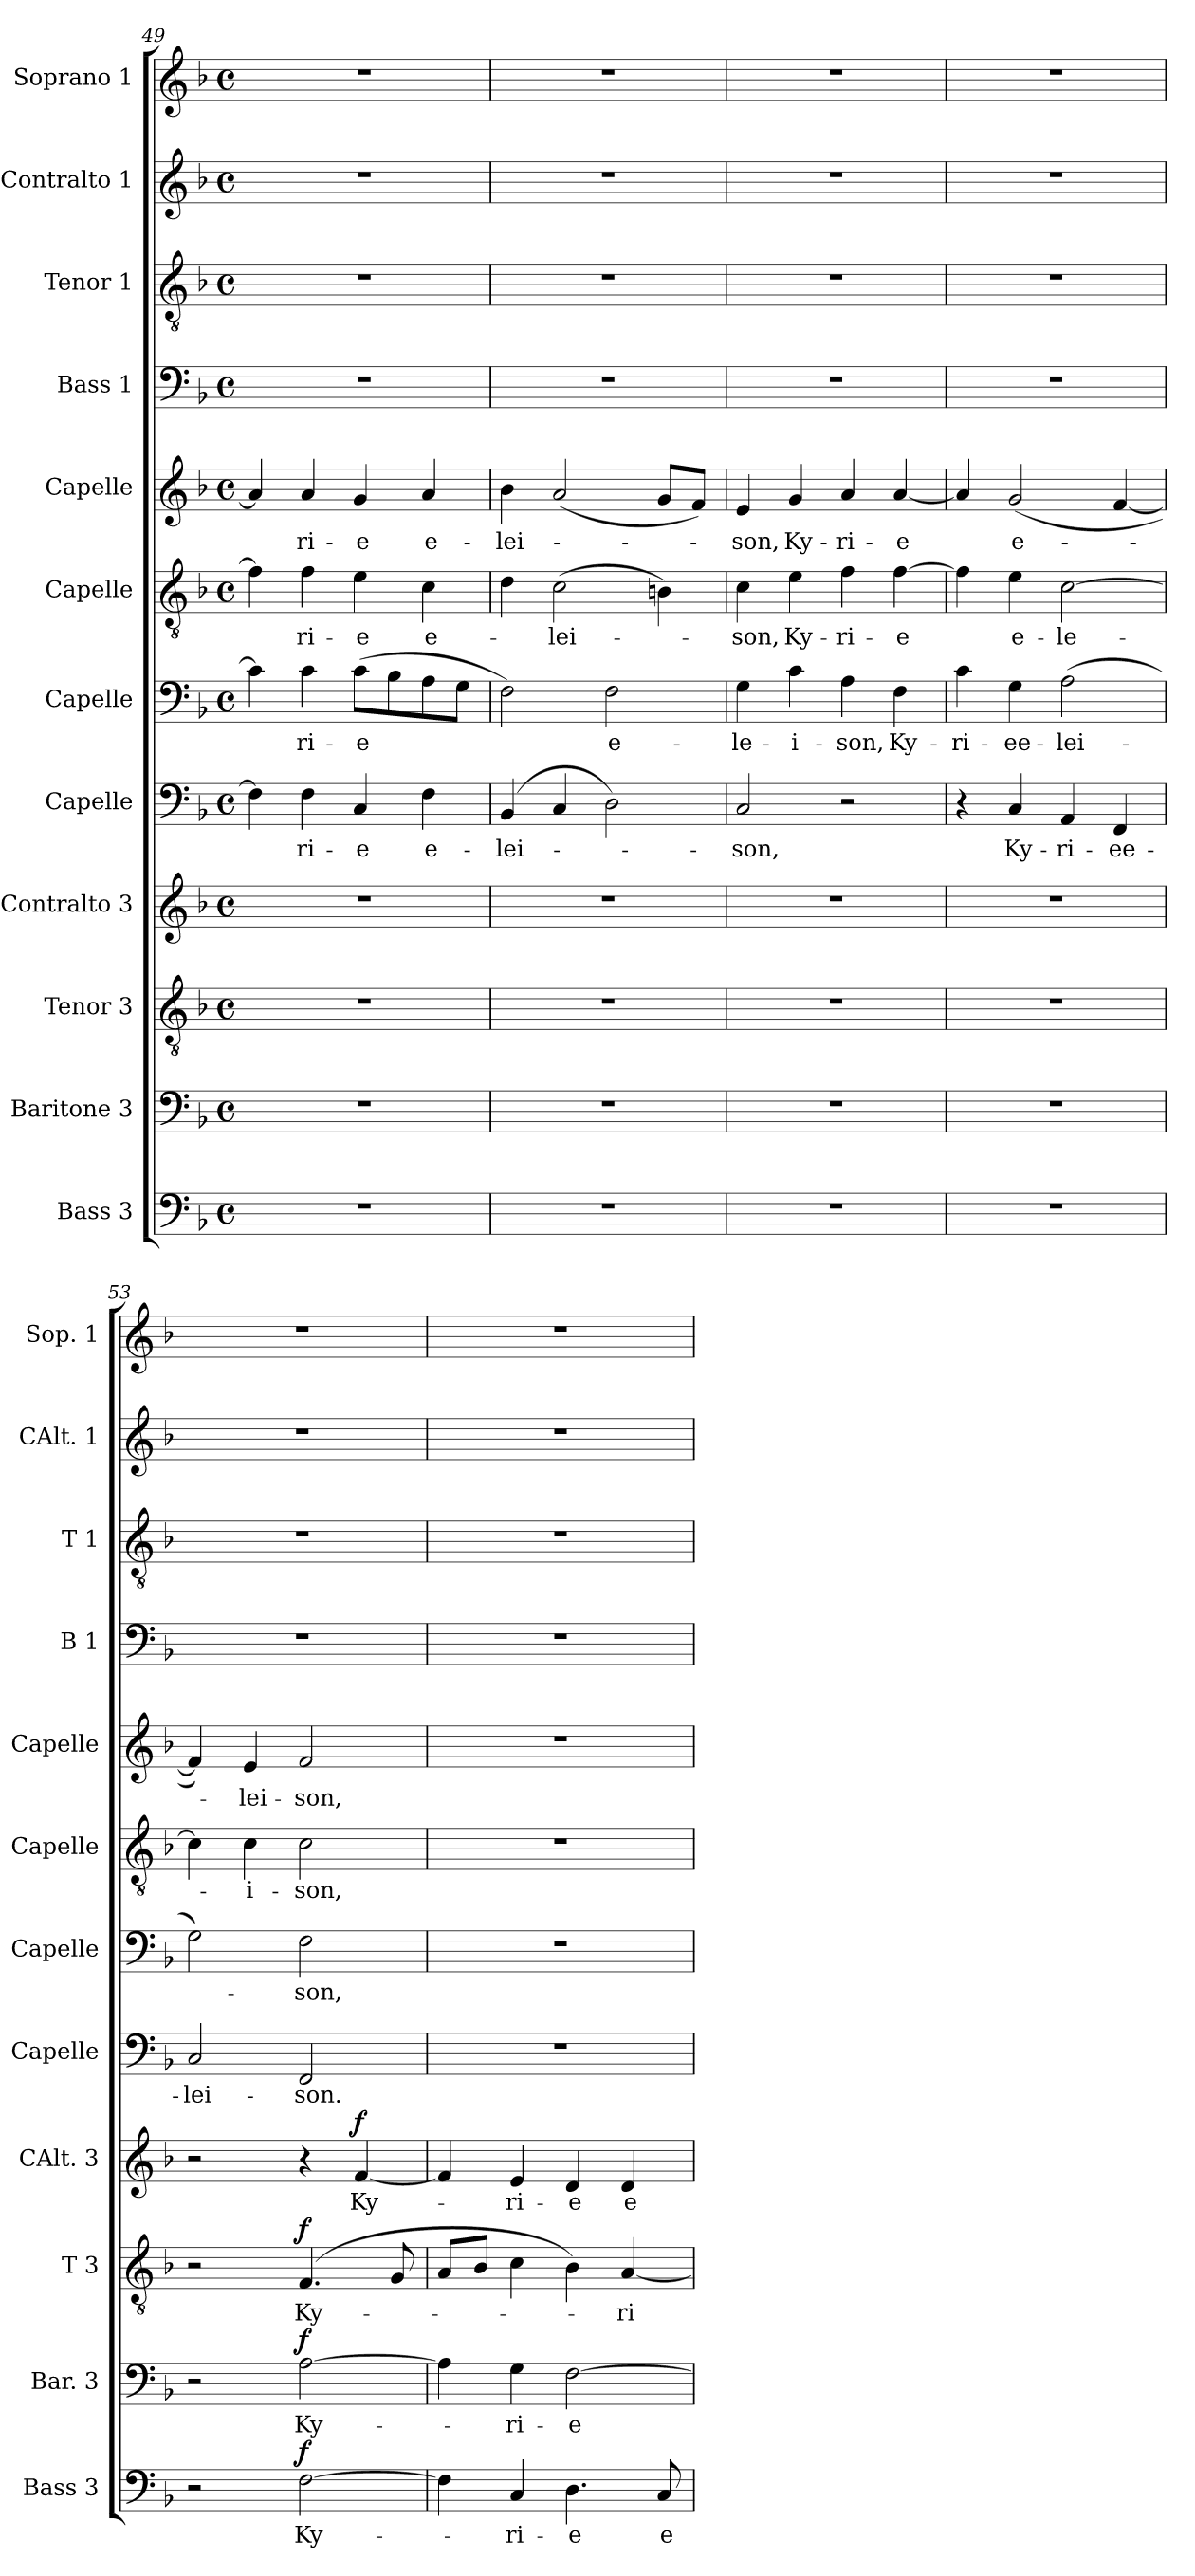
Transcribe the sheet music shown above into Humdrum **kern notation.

**kern	**text	**dynam	**kern	**text	**dynam	**kern	**text	**dynam	**kern	**text	**dynam	**kern	**text	**kern	**text	**kern	**text	**kern	**text	**kern	**kern	**kern	**kern
*part12	*part12	*part12	*part11	*part11	*part11	*part10	*part10	*part10	*part9	*part9	*part9	*part8	*part8	*part7	*part7	*part6	*part6	*part5	*part5	*part4	*part3	*part2	*part1
*staff12	*staff12	*staff12	*staff11	*staff11	*staff11	*staff10	*staff10	*staff10	*staff9	*staff9	*staff9	*staff8	*staff8	*staff7	*staff7	*staff6	*staff6	*staff5	*staff5	*staff4	*staff3	*staff2	*staff1
*I"Bass 3	*	*	*I"Baritone 3	*	*	*I"Tenor 3	*	*	*I"Contralto 3	*	*	*I"Capelle	*	*I"Capelle	*	*I"Capelle	*	*I"Capelle	*	*I"Bass 1	*I"Tenor 1	*I"Contralto 1	*I"Soprano 1
*I'Bass 3	*	*	*I'Bar. 3	*	*	*I'T 3	*	*	*I'CAlt. 3	*	*	*I'Capelle	*	*I'Capelle	*	*I'Capelle	*	*I'Capelle	*	*I'B 1	*I'T 1	*I'CAlt. 1	*I'Sop. 1
*clefF4	*	*	*clefF4	*	*	*clefGv2	*	*	*clefG2	*	*	*clefF4	*	*clefF4	*	*clefGv2	*	*clefG2	*	*clefF4	*clefGv2	*clefG2	*clefG2
*k[b-]	*	*	*k[b-]	*	*	*k[b-]	*	*	*k[b-]	*	*	*k[b-]	*	*k[b-]	*	*k[b-]	*	*k[b-]	*	*k[b-]	*k[b-]	*k[b-]	*k[b-]
*F:	*	*	*F:	*	*	*F:	*	*	*F:	*	*	*F:	*	*F:	*	*F:	*	*F:	*	*F:	*F:	*F:	*F:
*M4/4	*	*	*M4/4	*	*	*M4/4	*	*	*M4/4	*	*	*M4/4	*	*M4/4	*	*M4/4	*	*M4/4	*	*M4/4	*M4/4	*M4/4	*M4/4
*met(c)	*	*	*met(c)	*	*	*met(c)	*	*	*met(c)	*	*	*met(c)	*	*met(c)	*	*met(c)	*	*met(c)	*	*met(c)	*met(c)	*met(c)	*met(c)
=49	=49	=49	=49	=49	=49	=49	=49	=49	=49	=49	=49	=49	=49	=49	=49	=49	=49	=49	=49	=49	=49	=49	=49
1r	.	.	1r	.	.	1r	.	.	1r	.	.	4F\]	.	4c\]	.	4f\]	.	4a/]	.	1r	1r	1r	1r
.	.	.	.	.	.	.	.	.	.	.	.	4F\	-ri-	4c\	-ri-	4f\	-ri-	4a/	-ri-	.	.	.	.
.	.	.	.	.	.	.	.	.	.	.	.	4C/	-e	(8c\L	-e	4e\	-e	4g/	-e	.	.	.	.
.	.	.	.	.	.	.	.	.	.	.	.	.	.	8B-\	.	.	.	.	.	.	.	.	.
.	.	.	.	.	.	.	.	.	.	.	.	4F\	e-	8A\	.	4c\	e-	4a/	e-	.	.	.	.
.	.	.	.	.	.	.	.	.	.	.	.	.	.	8G\J	.	.	.	.	.	.	.	.	.
=50	=50	=50	=50	=50	=50	=50	=50	=50	=50	=50	=50	=50	=50	=50	=50	=50	=50	=50	=50	=50	=50	=50	=50
1r	.	.	1r	.	.	1r	.	.	1r	.	.	(4BB-/	-lei-	2F\)	.	4d\	.	4b-\	-lei-	1r	1r	1r	1r
.	.	.	.	.	.	.	.	.	.	.	.	4C/	.	.	.	(2c\	-lei-	(2a/	.	.	.	.	.
.	.	.	.	.	.	.	.	.	.	.	.	2D\)	.	2F\	e-	.	.	.	.	.	.	.	.
.	.	.	.	.	.	.	.	.	.	.	.	.	.	.	.	4Bn\)	.	8g/L	.	.	.	.	.
.	.	.	.	.	.	.	.	.	.	.	.	.	.	.	.	.	.	8f/J)	.	.	.	.	.
!!LO:PB:g=z
=51	=51	=51	=51	=51	=51	=51	=51	=51	=51	=51	=51	=51	=51	=51	=51	=51	=51	=51	=51	=51	=51	=51	=51
1r	.	.	1r	.	.	1r	.	.	1r	.	.	2C/	-son,	4G\	-le-	4c\	-son,	4e/	-son,	1r	1r	1r	1r
.	.	.	.	.	.	.	.	.	.	.	.	.	.	4c\	-i-	4e\	Ky-	4g/	Ky-	.	.	.	.
.	.	.	.	.	.	.	.	.	.	.	.	2r	.	4A\	-son,	4f\	-ri-	4a/	-ri-	.	.	.	.
.	.	.	.	.	.	.	.	.	.	.	.	.	.	4F\	Ky-	[4f\	-e	[4a/	-e	.	.	.	.
=52	=52	=52	=52	=52	=52	=52	=52	=52	=52	=52	=52	=52	=52	=52	=52	=52	=52	=52	=52	=52	=52	=52	=52
1r	.	.	1r	.	.	1r	.	.	1r	.	.	4r	.	4c\	-ri-	4f\]	.	4a/]	.	1r	1r	1r	1r
.	.	.	.	.	.	.	.	.	.	.	.	4C/	Ky-	4G\	-ee-	4e\	e-	(2g/	e-	.	.	.	.
.	.	.	.	.	.	.	.	.	.	.	.	4AA/	-ri-	(2A\	-lei-	[2c\	-le-	.	.	.	.	.	.
.	.	.	.	.	.	.	.	.	.	.	.	4FF/	-ee-	.	.	.	.	[4f/	.	.	.	.	.
=53	=53	=53	=53	=53	=53	=53	=53	=53	=53	=53	=53	=53	=53	=53	=53	=53	=53	=53	=53	=53	=53	=53	=53
2r	.	.	2r	.	.	2r	.	.	2r	.	.	2C/	-lei-	2G\)	.	4c\]	.	4f/])	.	1r	1r	1r	1r
.	.	.	.	.	.	.	.	.	.	.	.	.	.	.	.	4c\	-i-	4e/	-lei-	.	.	.	.
!	!	!LO:DY:a	!	!	!LO:DY:a	!	!	!LO:DY:a	!	!	!	!	!	!	!	!	!	!	!	!	!	!	!
[2F\	Ky-	f	[2A\	Ky-	f	(4.F/	Ky-	f	4r	.	.	2FF/	-son.	2F\	-son,	2c\	-son,	2f/	-son,	.	.	.	.
!	!	!	!	!	!	!	!	!	!	!	!LO:DY:a	!	!	!	!	!	!	!	!	!	!	!	!
.	.	.	.	.	.	.	.	.	[4f/	Ky-	f	.	.	.	.	.	.	.	.	.	.	.	.
.	.	.	.	.	.	8G/	.	.	.	.	.	.	.	.	.	.	.	.	.	.	.	.	.
=54	=54	=54	=54	=54	=54	=54	=54	=54	=54	=54	=54	=54	=54	=54	=54	=54	=54	=54	=54	=54	=54	=54	=54
4F\]	.	.	4A\]	.	.	8A/L	.	.	4f/]	.	.	1r	.	1r	.	1r	.	1r	.	1r	1r	1r	1r
.	.	.	.	.	.	8B-/J	.	.	.	.	.	.	.	.	.	.	.	.	.	.	.	.	.
4C/	-ri-	.	4G\	-ri-	.	4c\	.	.	4e/	-ri-	.	.	.	.	.	.	.	.	.	.	.	.	.
4.D\	-e	.	[2F\	-e	.	4B-\)	.	.	4d/	-e	.	.	.	.	.	.	.	.	.	.	.	.	.
.	.	.	.	.	.	[4A/	-ri-	.	4d/	e-	.	.	.	.	.	.	.	.	.	.	.	.	.
8C/	e-	.	.	.	.	.	.	.	.	.	.	.	.	.	.	.	.	.	.	.	.	.	.
=	=	=	=	=	=	=	=	=	=	=	=	=	=	=	=	=	=	=	=	=	=	=	=
*-	*-	*-	*-	*-	*-	*-	*-	*-	*-	*-	*-	*-	*-	*-	*-	*-	*-	*-	*-	*-	*-	*-	*-
